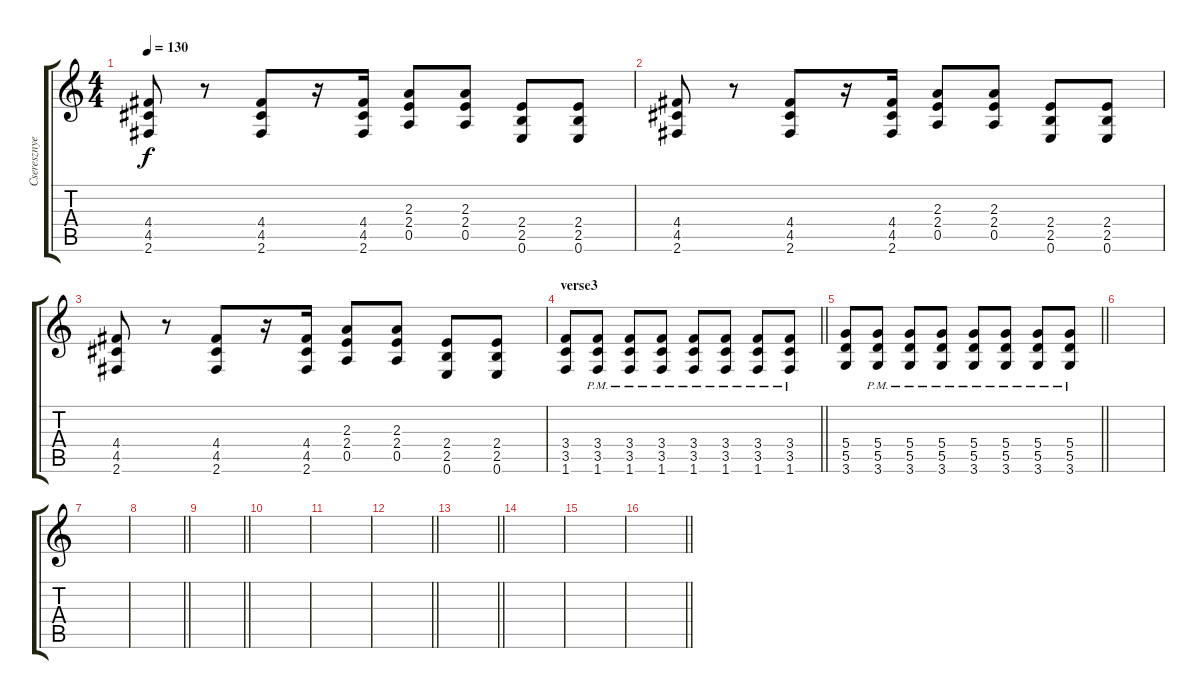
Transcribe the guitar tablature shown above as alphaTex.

\track ("Cseresznye2" "Cseresznye") {instrument distortionguitar}
\staff {score tabs}
\tuning (E4 B3 G3 D3 A2 E2) {hide}
\ts (4 4)
\tempo 130
\clef g2
\ks c
(4.4 4.5 2.6).8{dy f} r.8 (4.4 4.5 2.6).8 r.16 (4.4 4.5 2.6).16 (2.3 2.4 0.5).8 (2.3 2.4 0.5).8 (2.4 2.5 0.6).8 (2.4 2.5 0.6).8 |
(4.4 4.5 2.6).8 r.8 (4.4 4.5 2.6).8 r.16 (4.4 4.5 2.6).16 (2.3 2.4 0.5).8 (2.3 2.4 0.5).8 (2.4 2.5 0.6).8 (2.4 2.5 0.6).8 |
(4.4 4.5 2.6).8 r.8 (4.4 4.5 2.6).8 r.16 (4.4 4.5 2.6).16 (2.3 2.4 0.5).8 (2.3 2.4 0.5).8 (2.4 2.5 0.6).8 (2.4 2.5 0.6).8 |
\section ("" "verse3")
\barLineRight lightlight
(3.4 3.5 1.6).8 (3.4{pm} 3.5{pm} 1.6{pm}).8 (3.4{pm} 3.5{pm} 1.6{pm}).8 (3.4{pm} 3.5{pm} 1.6{pm}).8 (3.4{pm} 3.5{pm} 1.6{pm}).8 (3.4{pm} 3.5{pm} 1.6{pm}).8 (3.4{pm} 3.5{pm} 1.6{pm}).8 (3.4{pm} 3.5{pm} 1.6{pm}).8 |
\barLineRight lightlight
(5.4 5.5 3.6).8 (5.4{pm} 5.5{pm} 3.6{pm}).8 (5.4{pm} 5.5{pm} 3.6{pm}).8 (5.4{pm} 5.5{pm} 3.6{pm}).8 (5.4{pm} 5.5{pm} 3.6{pm}).8 (5.4{pm} 5.5{pm} 3.6{pm}).8 (5.4{pm} 5.5{pm} 3.6{pm}).8 (5.4{pm} 5.5{pm} 3.6{pm}).8 |
|
|
\barLineRight lightlight
|
\barLineRight lightlight
|
|
|
\barLineRight lightlight
|
\barLineRight lightlight
|
|
|
\barLineRight lightlight
